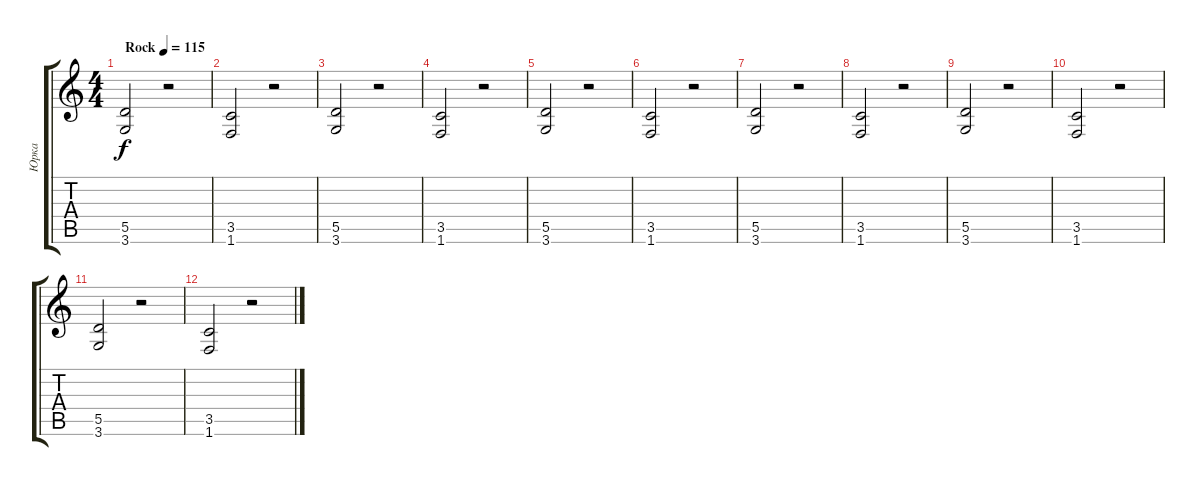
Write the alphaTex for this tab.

\track ("Юрка" "Юрка") {instrument overdrivenguitar}
\staff {score tabs}
\tuning (E4 B3 G3 D3 A2 E2) {hide}
\ts (4 4)
\tempo (115 "Rock")
\clef g2
\ks c
(5.5 3.6).2{dy f instrument overdrivenguitar} r.2 |
(3.5 1.6).2 r.2 |
(5.5 3.6).2 r.2 |
(3.5 1.6).2 r.2 |
(5.5 3.6).2 r.2 |
(3.5 1.6).2 r.2 |
(5.5 3.6).2 r.2 |
(3.5 1.6).2 r.2 |
(5.5 3.6).2 r.2 |
(3.5 1.6).2 r.2 |
(5.5 3.6).2 r.2 |
(3.5 1.6).2 r.2
